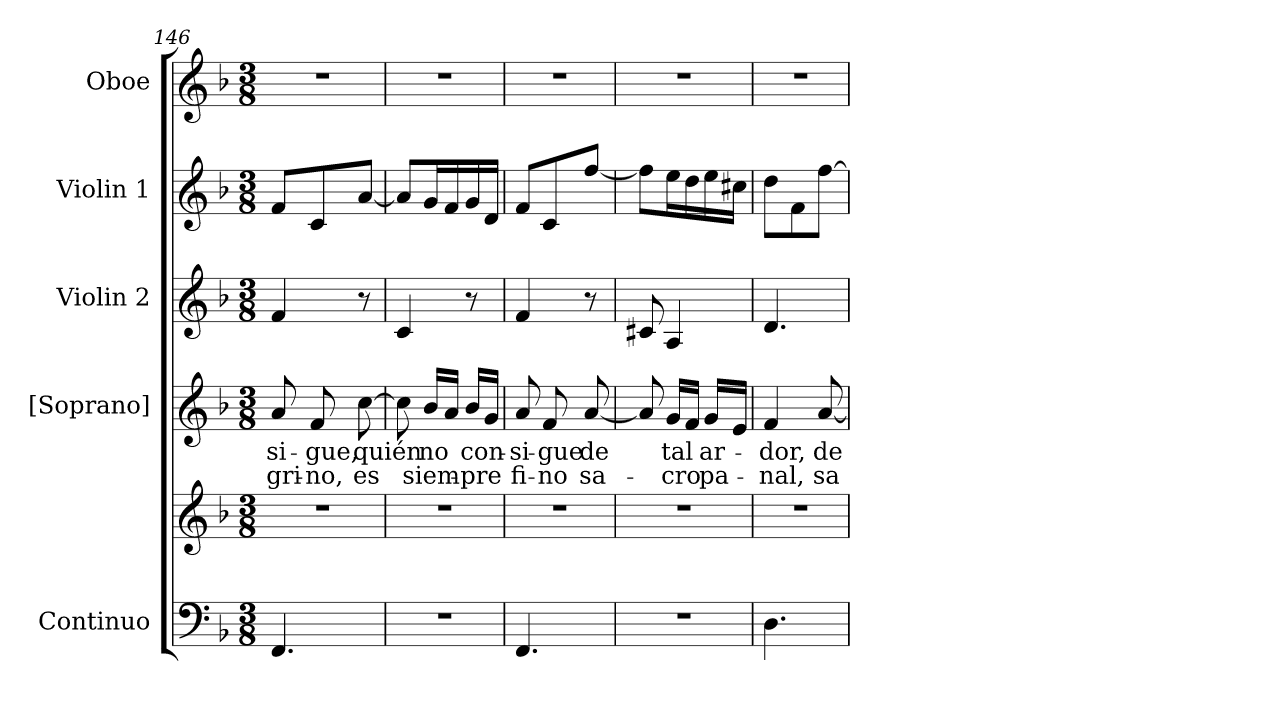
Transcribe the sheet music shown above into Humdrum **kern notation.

**kern	**kern	**kern	**text	**text	**kern	**kern	**kern
*part5	*part5	*part4	*part4	*part4	*part3	*part2	*part1
*staff6	*staff5	*staff4	*staff4	*staff4	*staff3	*staff2	*staff1
*I"Continuo	*	*I"[Soprano]	*	*	*I"Violin 2	*I"Violin 1	*I"Oboe
*I'Cont.	*	*I'S.	*	*	*I'Vln. 2	*I'Vln. 1	*I'Ob.
*clefF4	*clefG2	*clefG2	*	*	*clefG2	*clefG2	*clefG2
*k[b-]	*k[b-]	*k[b-]	*	*	*k[b-]	*k[b-]	*k[b-]
*F:	*F:	*F:	*	*	*F:	*F:	*F:
*M3/8	*M3/8	*M3/8	*	*	*M3/8	*M3/8	*M3/8
=146	=146	=146	=146	=146	=146	=146	=146
!	!LO:N:vis=1	!	!	!	!	!	!
!	!	!	!LO:LY:b:color=#000000	!LO:LY:b:color=#000000	!	!	!LO:N:vis=1
4.FFi/	4.r	8ai/	si-	-gri-	4fi/	8fi/L	4.r
!	!	!	!LO:LY:b:color=#000000	!LO:LY:b:color=#000000	!	!	!
.	.	8fi/	-gue,	-no,	.	8ci/	.
!	!	!	!LO:LY:b:color=#000000	!LO:LY:b:color=#000000	!	!	!
.	.	[8cci\	quién	es	8r	[8ai/J	.
=147	=147	=147	=147	=147	=147	=147	=147
!LO:N:vis=1	!LO:N:vis=1	!	!	!	!	!	!LO:N:vis=1
4.r	4.r	8cci\]	.	.	4ci/	8ai/L]	4.r
!	!	!	!LO:LY:b:color=#000000	!LO:LY:b:color=#000000	!	!	!
.	.	16b-i/LL	no	siem-	.	16gi/L	.
.	.	16ai/JJ	.	.	.	16fi/	.
!	!	!	!LO:LY:b:color=#000000	!LO:LY:b:color=#000000	!	!	!
.	.	16b-i/LL	con-	-pre	8r	16gi/	.
.	.	16gi/JJ	.	.	.	16di/JJ	.
=148	=148	=148	=148	=148	=148	=148	=148
!	!LO:N:vis=1	!	!	!	!	!	!
!	!	!	!LO:LY:b:color=#000000	!LO:LY:b:color=#000000	!	!	!LO:N:vis=1
4.FFi/	4.r	8ai/	-si-	fi-	4fi/	8fi/L	4.r
!	!	!	!LO:LY:b:color=#000000	!LO:LY:b:color=#000000	!	!	!
.	.	8fi/	-gue	-no	.	8ci/	.
!	!	!	!LO:LY:b:color=#000000	!LO:LY:b:color=#000000	!	!	!
.	.	[8ai/	de	sa-	8r	[8ffi/J	.
=149	=149	=149	=149	=149	=149	=149	=149
!LO:N:vis=1	!LO:N:vis=1	!	!	!	!	!	!LO:N:vis=1
4.r	4.r	8ai/]	.	.	8c#Xi/	8ffi\L]	4.r
!	!	!	!LO:LY:b:color=#000000	!LO:LY:b:color=#000000	!	!	!
.	.	16gi/LL	tal	-cro	4Ai/	16eei\L	.
.	.	16fi/JJ	.	.	.	16ddi\	.
!	!	!	!LO:LY:b:color=#000000	!LO:LY:b:color=#000000	!	!	!
.	.	16gi/LL	ar-	pa-	.	16eei\	.
.	.	16ei/JJ	.	.	.	16cc#Xi\JJ	.
=150	=150	=150	=150	=150	=150	=150	=150
!	!LO:N:vis=1	!	!	!	!	!	!
!	!	!	!LO:LY:b:color=#000000	!LO:LY:b:color=#000000	!	!	!LO:N:vis=1
4.Di\	4.r	4fi/	-dor,	-nal,	4.di/	8ddi\L	4.r
.	.	.	.	.	.	8fi\	.
!	!	!	!LO:LY:b:color=#000000	!LO:LY:b:color=#000000	!	!	!
.	.	[8ai/	de	sa-	.	[8ffi\J	.
=	=	=	=	=	=	=	=
*-	*-	*-	*-	*-	*-	*-	*-
